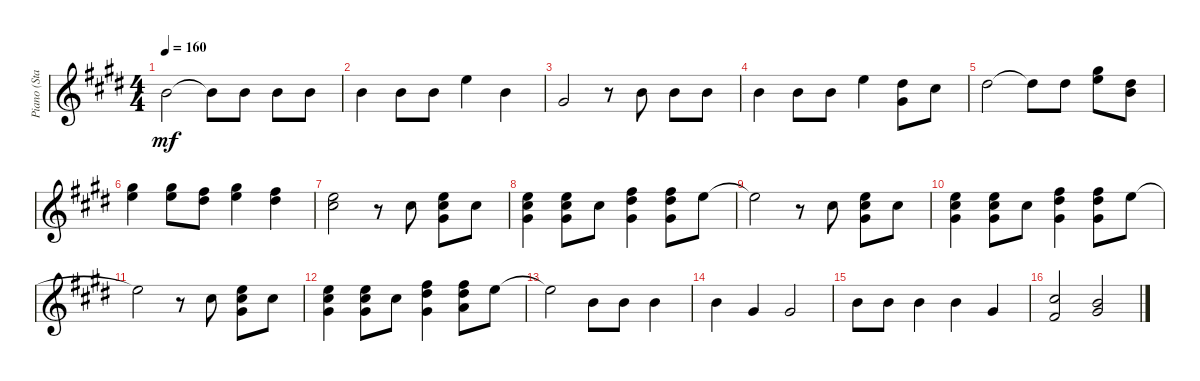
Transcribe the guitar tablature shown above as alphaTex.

\track ("Piano (Staff 1)" "Piano (Sta") {instrument acousticgrandpiano}
\staff {score}
\tuning (E4 B3 G3 D3 A2 E2 B1) {hide}
\ts (4 4)
\tempo 160
\clef g2
\ks e
7.1{t}.2{dy mf} 7.1{t}.8 7.1.8 7.1.8 7.1.8 |
7.1.4 7.1.8 7.1.8 12.1.4 7.1.4 |
4.1.2 r.8 7.1.8 7.1.8 7.1.8 |
7.1.4 7.1.8 7.1.8 12.1.4 (4.1 16.2).8 9.1.8 |
11.1.2 11.1{t}.8 11.1.8 (12.1 21.2).8 (7.1 16.2).8 |
(12.1 21.2).4 (12.1 21.2).8 (11.1 19.2).8 (12.1 21.2).4 (11.1 19.2).4 |
(9.1 17.2).2 r.8 9.1.8 (4.1 14.2 21.3).8 9.1.8 |
(4.1 14.2 21.3).4 (4.1 14.2 21.3).8 9.1.8 (4.1 16.2 23.3).4 (4.1 16.2 23.3).8 12.1.8 |
12.1{t}.2 r.8 9.1.8 (4.1 14.2 21.3).8 9.1.8 |
(4.1 14.2 21.3).4 (4.1 14.2 21.3).8 9.1.8 (4.1 16.2 23.3).4 (4.1 16.2 23.3).8 12.1.8 |
12.1{t}.2 r.8 9.1.8 (4.1 14.2 21.3).8 9.1.8 |
(4.1 14.2 21.3).4 (4.1 14.2 21.3).8 9.1.8 (4.1 16.2 23.3).4 (5.1 16.2 23.3).8 12.1.8 |
12.1{t}.2 7.1.8 7.1.8 7.1.4 |
7.1.4 4.1.4 4.1.2 |
7.1.8 7.1.8 7.1.4 7.1.4 4.1.4 |
(2.1 14.2).2 (4.1 12.2).2
